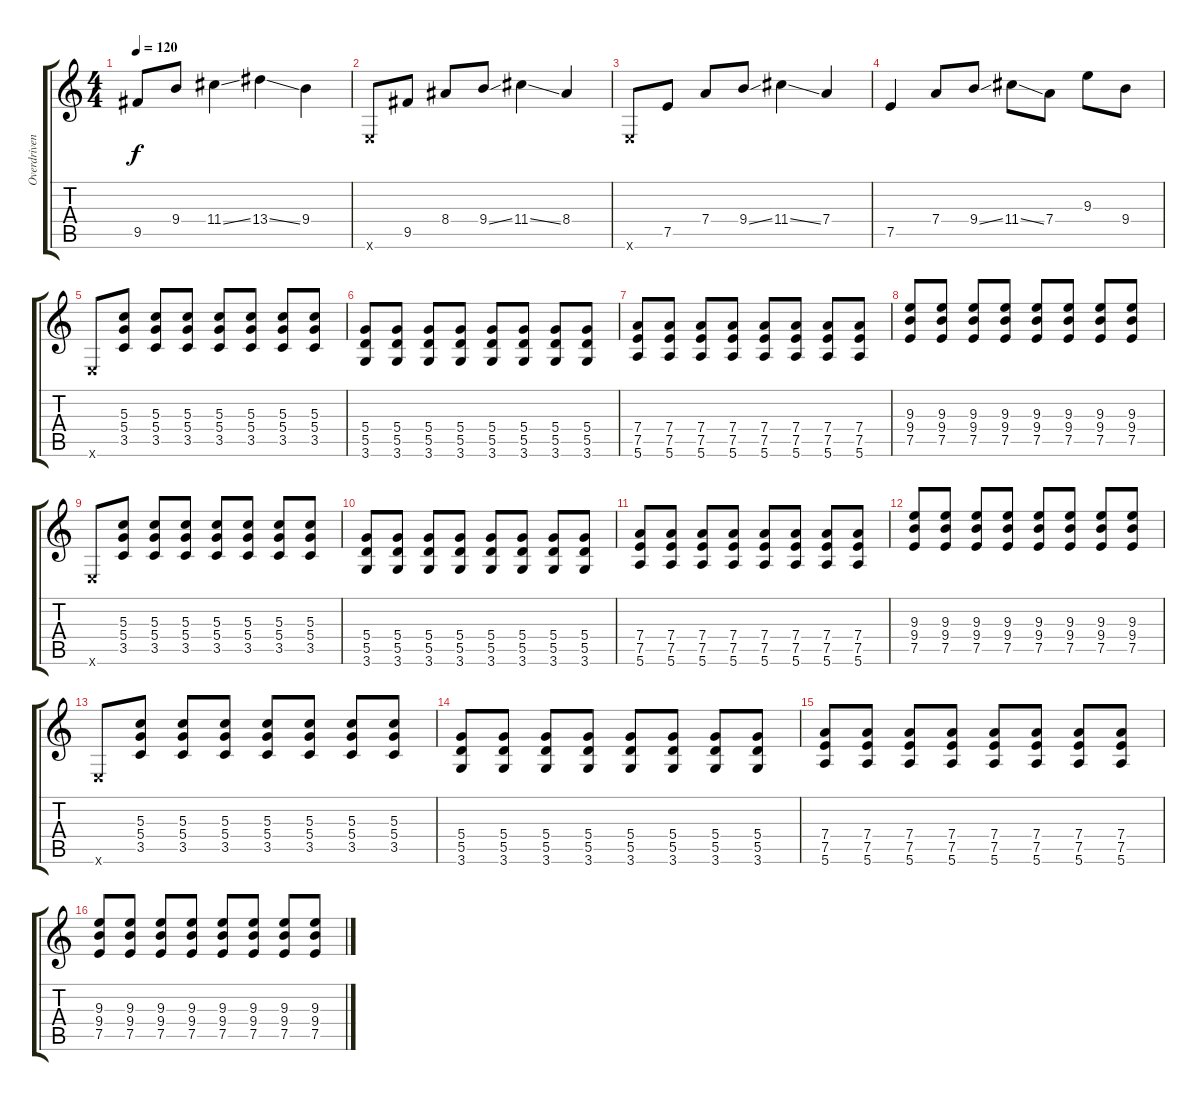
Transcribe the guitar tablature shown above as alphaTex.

\track ("Overdriven Guitar" "Overdriven") {instrument overdrivenguitar}
\staff {score tabs}
\tuning (E4 B3 G3 D3 A2 E2) {hide}
\ts (4 4)
\tempo 120
\clef g2
\ks c
9.5.8{dy f} 9.4.8 11.4{ss}.4 13.4{ss}.4 9.4.4 |
0.6{x}.8 9.5.8 8.4.8 9.4{ss}.8 11.4{ss}.4 8.4.4 |
0.6{x}.8 7.5.8 7.4.8 9.4{ss}.8 11.4{ss}.4 7.4.4 |
7.5.4 7.4.8 9.4{ss}.8 11.4{ss}.8 7.4.8 9.3.8 9.4.8 |
0.6{x}.8 (5.3 5.4 3.5).8 (5.3 5.4 3.5).8 (5.3 5.4 3.5).8 (5.3 5.4 3.5).8 (5.3 5.4 3.5).8 (5.3 5.4 3.5).8 (5.3 5.4 3.5).8 |
(5.4 5.5 3.6).8 (5.4 5.5 3.6).8 (5.4 5.5 3.6).8 (5.4 5.5 3.6).8 (5.4 5.5 3.6).8 (5.4 5.5 3.6).8 (5.4 5.5 3.6).8 (5.4 5.5 3.6).8 |
(7.4 7.5 5.6).8 (7.4 7.5 5.6).8 (7.4 7.5 5.6).8 (7.4 7.5 5.6).8 (7.4 7.5 5.6).8 (7.4 7.5 5.6).8 (7.4 7.5 5.6).8 (7.4 7.5 5.6).8 |
(9.3 9.4 7.5).8 (9.3 9.4 7.5).8 (9.3 9.4 7.5).8 (9.3 9.4 7.5).8 (9.3 9.4 7.5).8 (9.3 9.4 7.5).8 (9.3 9.4 7.5).8 (9.3 9.4 7.5).8 |
0.6{x}.8 (5.3 5.4 3.5).8 (5.3 5.4 3.5).8 (5.3 5.4 3.5).8 (5.3 5.4 3.5).8 (5.3 5.4 3.5).8 (5.3 5.4 3.5).8 (5.3 5.4 3.5).8 |
(5.4 5.5 3.6).8 (5.4 5.5 3.6).8 (5.4 5.5 3.6).8 (5.4 5.5 3.6).8 (5.4 5.5 3.6).8 (5.4 5.5 3.6).8 (5.4 5.5 3.6).8 (5.4 5.5 3.6).8 |
(7.4 7.5 5.6).8 (7.4 7.5 5.6).8 (7.4 7.5 5.6).8 (7.4 7.5 5.6).8 (7.4 7.5 5.6).8 (7.4 7.5 5.6).8 (7.4 7.5 5.6).8 (7.4 7.5 5.6).8 |
(9.3 9.4 7.5).8 (9.3 9.4 7.5).8 (9.3 9.4 7.5).8 (9.3 9.4 7.5).8 (9.3 9.4 7.5).8 (9.3 9.4 7.5).8 (9.3 9.4 7.5).8 (9.3 9.4 7.5).8 |
0.6{x}.8 (5.3 5.4 3.5).8 (5.3 5.4 3.5).8 (5.3 5.4 3.5).8 (5.3 5.4 3.5).8 (5.3 5.4 3.5).8 (5.3 5.4 3.5).8 (5.3 5.4 3.5).8 |
(5.4 5.5 3.6).8 (5.4 5.5 3.6).8 (5.4 5.5 3.6).8 (5.4 5.5 3.6).8 (5.4 5.5 3.6).8 (5.4 5.5 3.6).8 (5.4 5.5 3.6).8 (5.4 5.5 3.6).8 |
(7.4 7.5 5.6).8 (7.4 7.5 5.6).8 (7.4 7.5 5.6).8 (7.4 7.5 5.6).8 (7.4 7.5 5.6).8 (7.4 7.5 5.6).8 (7.4 7.5 5.6).8 (7.4 7.5 5.6).8 |
(9.3 9.4 7.5).8 (9.3 9.4 7.5).8 (9.3 9.4 7.5).8 (9.3 9.4 7.5).8 (9.3 9.4 7.5).8 (9.3 9.4 7.5).8 (9.3 9.4 7.5).8 (9.3 9.4 7.5).8
